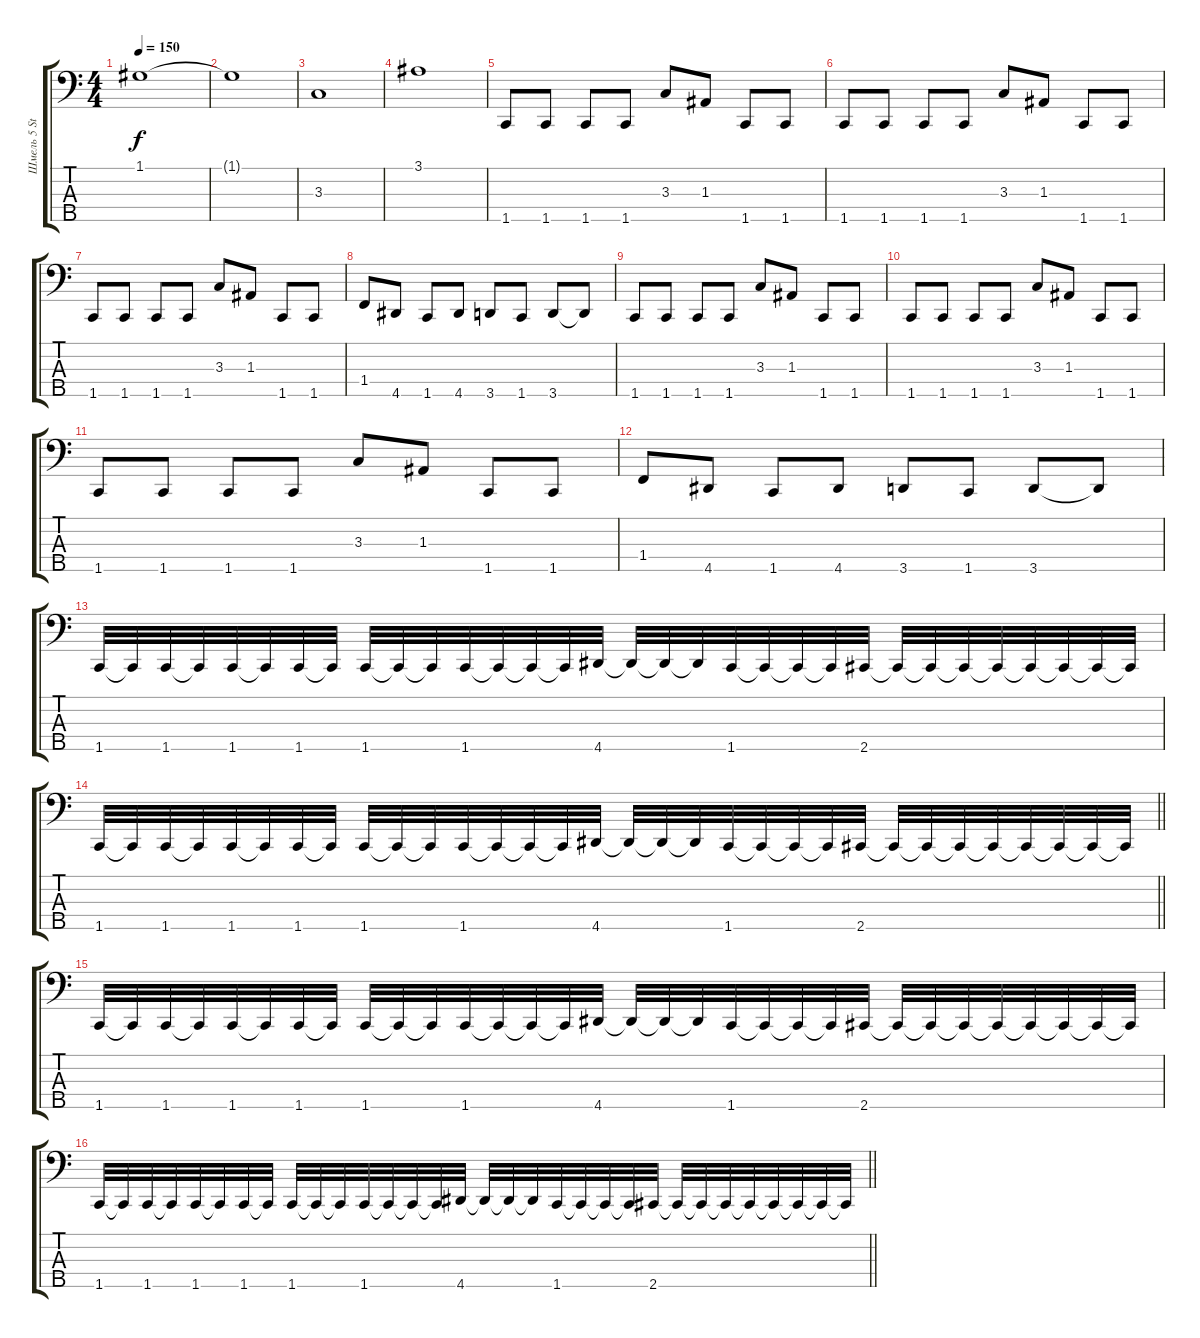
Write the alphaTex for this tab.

\track ("Шмель 5 Strings Bass" "Шмель 5 St") {instrument electricbassfinger}
\staff {score tabs}
\tuning (G2 D2 A1 E1 B0) {hide}
\ts (4 4)
\tempo 150
\clef f4
\ks c
1.1.1{dy f} |
1.1{t}.1 |
3.3.1 |
3.1.1 |
1.5.8 1.5.8 1.5.8 1.5.8 3.3.8 1.3.8 1.5.8 1.5.8 |
1.5.8 1.5.8 1.5.8 1.5.8 3.3.8 1.3.8 1.5.8 1.5.8 |
1.5.8 1.5.8 1.5.8 1.5.8 3.3.8 1.3.8 1.5.8 1.5.8 |
1.4.8 4.5.8 1.5.8 4.5.8 3.5.8 1.5.8 3.5.8 3.5{t}.8 |
1.5.8 1.5.8 1.5.8 1.5.8 3.3.8 1.3.8 1.5.8 1.5.8 |
1.5.8 1.5.8 1.5.8 1.5.8 3.3.8 1.3.8 1.5.8 1.5.8 |
1.5.8 1.5.8 1.5.8 1.5.8 3.3.8 1.3.8 1.5.8 1.5.8 |
1.4.8 4.5.8 1.5.8 4.5.8 3.5.8 1.5.8 3.5.8 3.5{t}.8 |
1.5.32 1.5{t}.32 1.5.32 1.5{t}.32 1.5.32 1.5{t}.32 1.5.32 1.5{t}.32 1.5.32 1.5{t}.32 1.5{t}.32 1.5.32 1.5{t}.32 1.5{t}.32 1.5{t}.32 4.5.32 4.5{t}.32 4.5{t}.32 4.5{t}.32 1.5.32 1.5{t}.32 1.5{t}.32 1.5{t}.32 2.5.32 2.5{t}.32 2.5{t}.32 2.5{t}.32 2.5{t}.32 2.5{t}.32 2.5{t}.32 2.5{t}.32 2.5{t}.32 |
\barLineRight lightlight
1.5.32 1.5{t}.32 1.5.32 1.5{t}.32 1.5.32 1.5{t}.32 1.5.32 1.5{t}.32 1.5.32 1.5{t}.32 1.5{t}.32 1.5.32 1.5{t}.32 1.5{t}.32 1.5{t}.32 4.5.32 4.5{t}.32 4.5{t}.32 4.5{t}.32 1.5.32 1.5{t}.32 1.5{t}.32 1.5{t}.32 2.5.32 2.5{t}.32 2.5{t}.32 2.5{t}.32 2.5{t}.32 2.5{t}.32 2.5{t}.32 2.5{t}.32 2.5{t}.32 |
1.5.32 1.5{t}.32 1.5.32 1.5{t}.32 1.5.32 1.5{t}.32 1.5.32 1.5{t}.32 1.5.32 1.5{t}.32 1.5{t}.32 1.5.32 1.5{t}.32 1.5{t}.32 1.5{t}.32 4.5.32 4.5{t}.32 4.5{t}.32 4.5{t}.32 1.5.32 1.5{t}.32 1.5{t}.32 1.5{t}.32 2.5.32 2.5{t}.32 2.5{t}.32 2.5{t}.32 2.5{t}.32 2.5{t}.32 2.5{t}.32 2.5{t}.32 2.5{t}.32 |
\barLineRight lightlight
1.5.32 1.5{t}.32 1.5.32 1.5{t}.32 1.5.32 1.5{t}.32 1.5.32 1.5{t}.32 1.5.32 1.5{t}.32 1.5{t}.32 1.5.32 1.5{t}.32 1.5{t}.32 1.5{t}.32 4.5.32 4.5{t}.32 4.5{t}.32 4.5{t}.32 1.5.32 1.5{t}.32 1.5{t}.32 1.5{t}.32 2.5.32 2.5{t}.32 2.5{t}.32 2.5{t}.32 2.5{t}.32 2.5{t}.32 2.5{t}.32 2.5{t}.32 2.5{t}.32
